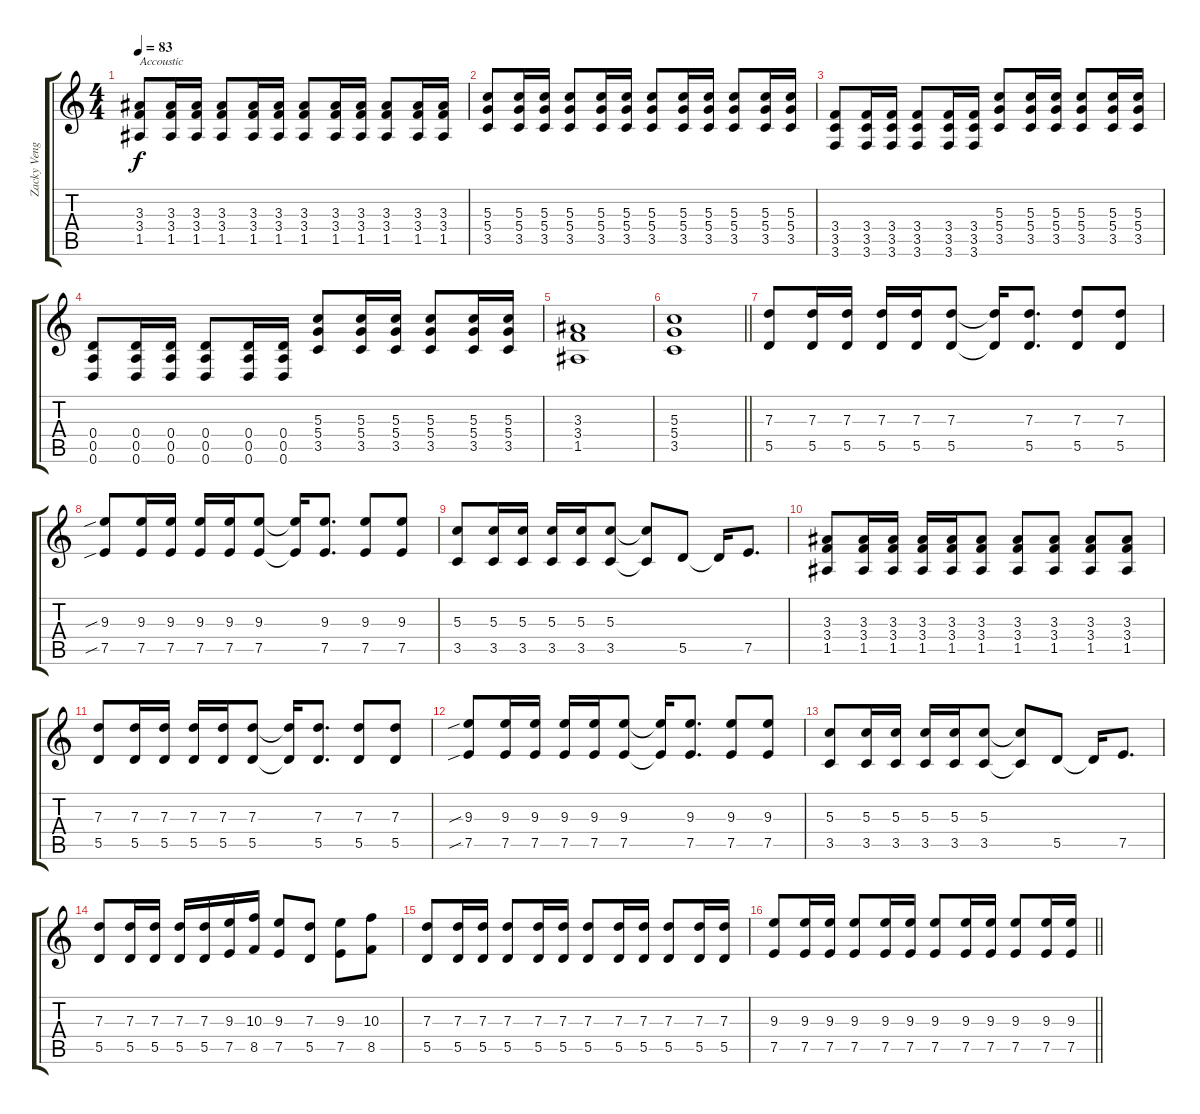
\track ("Zacky Vengeance" "Zacky Veng") {instrument distortionguitar}
\staff {score tabs}
\tuning (E4 B3 G3 D3 A2 D2) {hide}
\ts (4 4)
\tempo 83
\clef g2
\ks c
(3.3 3.4 1.5).8{txt "Accoustic" dy f instrument distortionguitar} (3.3 3.4 1.5).16 (3.3 3.4 1.5).16 (3.3 3.4 1.5).8 (3.3 3.4 1.5).16 (3.3 3.4 1.5).16 (3.3 3.4 1.5).8 (3.3 3.4 1.5).16 (3.3 3.4 1.5).16 (3.3 3.4 1.5).8 (3.3 3.4 1.5).16 (3.3 3.4 1.5).16 |
(5.3 5.4 3.5).8 (5.3 5.4 3.5).16 (5.3 5.4 3.5).16 (5.3 5.4 3.5).8 (5.3 5.4 3.5).16 (5.3 5.4 3.5).16 (5.3 5.4 3.5).8 (5.3 5.4 3.5).16 (5.3 5.4 3.5).16 (5.3 5.4 3.5).8 (5.3 5.4 3.5).16 (5.3 5.4 3.5).16 |
(3.4 3.5 3.6).8 (3.4 3.5 3.6).16 (3.4 3.5 3.6).16 (3.4 3.5 3.6).8 (3.4 3.5 3.6).16 (3.4 3.5 3.6).16 (5.3 5.4 3.5).8 (5.3 5.4 3.5).16 (5.3 5.4 3.5).16 (5.3 5.4 3.5).8 (5.3 5.4 3.5).16 (5.3 5.4 3.5).16 |
(0.4 0.5 0.6).8 (0.4 0.5 0.6).16 (0.4 0.5 0.6).16 (0.4 0.5 0.6).8 (0.4 0.5 0.6).16 (0.4 0.5 0.6).16 (5.3 5.4 3.5).8 (5.3 5.4 3.5).16 (5.3 5.4 3.5).16 (5.3 5.4 3.5).8 (5.3 5.4 3.5).16 (5.3 5.4 3.5).16 |
(3.3 3.4 1.5).1 |
\barLineRight lightlight
(5.3 5.4 3.5).1 |
(7.3 5.5).8{balance 8} (7.3 5.5).16 (7.3 5.5).16 (7.3 5.5).16 (7.3 5.5).16 (7.3 5.5).8 (7.3{t} 5.5{t}).16 (7.3 5.5).8{d} (7.3 5.5).8 (7.3 5.5).8 |
(9.3{sib} 7.5{sib}).8 (9.3 7.5).16 (9.3 7.5).16 (9.3 7.5).16 (9.3 7.5).16 (9.3 7.5).8 (9.3{t} 7.5{t}).16 (9.3 7.5).8{d} (9.3 7.5).8 (9.3 7.5).8 |
(5.3 3.5).8 (5.3 3.5).16 (5.3 3.5).16 (5.3 3.5).16 (5.3 3.5).16 (5.3 3.5).8 (5.3{t} 3.5{t}).8 5.5.8 5.5{t}.16 7.5.8{d} |
(3.3 3.4 1.5).8 (3.3 3.4 1.5).16 (3.3 3.4 1.5).16 (3.3 3.4 1.5).16 (3.3 3.4 1.5).16 (3.3 3.4 1.5).8 (3.3 3.4 1.5).8 (3.3 3.4 1.5).8 (3.3 3.4 1.5).8 (3.3 3.4 1.5).8 |
(7.3 5.5).8 (7.3 5.5).16 (7.3 5.5).16 (7.3 5.5).16 (7.3 5.5).16 (7.3 5.5).8 (7.3{t} 5.5{t}).16 (7.3 5.5).8{d} (7.3 5.5).8 (7.3 5.5).8 |
(9.3{sib} 7.5{sib}).8 (9.3 7.5).16 (9.3 7.5).16 (9.3 7.5).16 (9.3 7.5).16 (9.3 7.5).8 (9.3{t} 7.5{t}).16 (9.3 7.5).8{d} (9.3 7.5).8 (9.3 7.5).8 |
(5.3 3.5).8 (5.3 3.5).16 (5.3 3.5).16 (5.3 3.5).16 (5.3 3.5).16 (5.3 3.5).8 (5.3{t} 3.5{t}).8 5.5.8 5.5{t}.16 7.5.8{d} |
(7.3 5.5).8 (7.3 5.5).16 (7.3 5.5).16 (7.3 5.5).16 (7.3 5.5).16 (9.3 7.5).16 (10.3 8.5).16 (9.3 7.5).8 (7.3 5.5).8 (9.3 7.5).8 (10.3 8.5).8 |
(7.3 5.5).8 (7.3 5.5).16 (7.3 5.5).16 (7.3 5.5).8 (7.3 5.5).16 (7.3 5.5).16 (7.3 5.5).8 (7.3 5.5).16 (7.3 5.5).16 (7.3 5.5).8 (7.3 5.5).16 (7.3 5.5).16 |
\barLineRight lightlight
(9.3 7.5).8 (9.3 7.5).16 (9.3 7.5).16 (9.3 7.5).8 (9.3 7.5).16 (9.3 7.5).16 (9.3 7.5).8 (9.3 7.5).16 (9.3 7.5).16 (9.3 7.5).8 (9.3 7.5).16 (9.3 7.5).16
